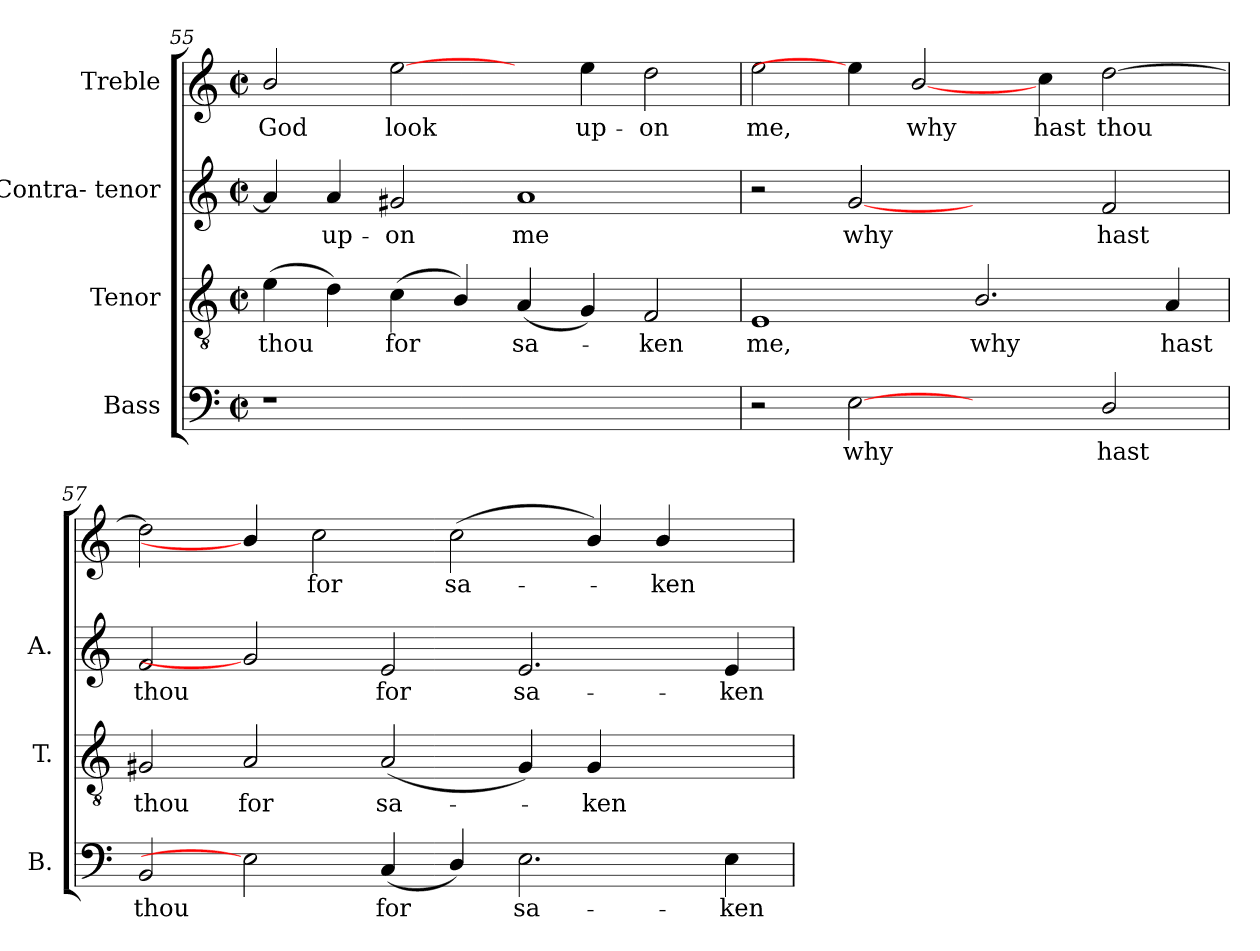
**kern	**text	**kern	**text	**kern	**text	**kern	**text
*part4	*part4	*part3	*part3	*part2	*part2	*part1	*part1
*staff4	*staff4	*staff3	*staff3	*staff2	*staff2	*staff1	*staff1
*I"Bass	*	*I"Tenor	*	*I"Contra- tenor	*	*I"Treble	*
*I'B.	*	*I'T.	*	*I'A.	*	*	*
!!LO:LB:g=z
*clefF4	*	*clefGv2	*	*clefG2	*	*clefG2	*
*	*	*ITrd7c12	*	*	*	*	*
*k[]	*	*k[]	*	*k[]	*	*k[]	*
*C:	*	*C:	*	*C:	*	*C:	*
*M2/2	*	*M2/2	*	*M2/2	*	*M2/2	*
*met(c|)	*	*met(c|)	*	*met(c|)	*	*met(c|)	*
=55	=55	=55	=55	=55	=55	=55	=55
!LO:N:vis=1	!	!	!	!	!	!	!
!	!	!	!LO:LY:b:color=#000000	!	!	!	!
!	!	!	!	!	!	!	!LO:LY:b:color=#000000
1r	.	(4Ei\	thou	4ai/]	.	2bi/	God
!	!	!	!	!	!LO:LY:b:color=#000000	!	!
.	.	4Di\)	.	4ai/	up-	.	.
!	!	!	!LO:LY:b:color=#000000	!	!	!	!
!	!	!	!	!	!LO:LY:b:color=#000000	!	!
!	!	!	!	!	!	!	!LO:LY:b:color=#000000
.	.	(4Ci\	for	2g#Xi/	-on	[2eei\	look
.	.	4BBi/)	.	.	.	.	.
!	!	!	!LO:LY:b:color=#000000	!	!	!	!
!	!	!	!	!	!LO:LY:b:color=#000000	!	!
1ryy	.	(4AAi/	sa-	1ai	me	4ryy	.
!	!	!	!	!	!	!	!LO:LY:b:color=#000000
.	.	4GGi/)	.	.	.	4eei\	up-
!	!	!	!LO:LY:b:color=#000000	!	!	!	!
!	!	!	!	!	!	!	!LO:LY:b:color=#000000
.	.	2FFi/	-ken	.	.	2ddi\	-on
=56	=56	=56	=56	=56	=56	=56	=56
!	!	!	!LO:LY:b:color=#000000	!	!	!	!
!	!	!	!	!	!	!	!LO:LY:b:color=#000000
2r	.	1EEi	me,	2r	.	2eei\	me,
!	!LO:LY:b:color=#000000	!	!	!	!	!	!
!	!	!	!	!	!LO:LY:b:color=#000000	!	!
[2Ei	why	.	.	[2gi	why	4eei\]	.
!	!	!	!	!	!	!	!LO:LY:b:color=#000000
.	.	.	.	.	.	[2bi/	why
!	!	!	!LO:LY:b:color=#000000	!	!	!	!
2ryy	.	2.BBi/	why	2ryy	.	.	.
!	!	!	!	!	!	!	!LO:LY:b:color=#000000
.	.	.	.	.	.	4cci\	hast
!	!LO:LY:b:color=#000000	!	!	!	!	!	!
!	!	!	!	!	!LO:LY:b:color=#000000	!	!
!	!	!	!	!	!	!	!LO:LY:b:color=#000000
2Di/	hast	.	.	2fi/	hast	[2ddi\	thou
!	!	!	!LO:LY:b:color=#000000	!	!	!	!
.	.	4AAi/	hast	.	.	.	.
=57	=57	=57	=57	=57	=57	=57	=57
!	!LO:LY:b:color=#000000	!	!	!	!	!	!
!	!	!	!LO:LY:b:color=#000000	!	!	!	!
!	!	!	!	!	!LO:LY:b:color=#000000	!	!
2BBi/	thou	2GG#Xi/	thou	2fi/	thou	2ddi\]	.
!	!	!	!LO:LY:b:color=#000000	!	!	!	!
2Ei]	.	2AAi/	for	2gi]	.	4bi/]	.
!	!	!	!	!	!	!	!LO:LY:b:color=#000000
.	.	.	.	.	.	2cci\	for
!	!LO:LY:b:color=#000000	!	!	!	!	!	!
!	!	!	!LO:LY:b:color=#000000	!	!	!	!
!	!	!	!	!	!LO:LY:b:color=#000000	!	!
(4Ci/	for	(2AAi/	sa-	2ei/	for	.	.
!	!	!	!	!	!	!	!LO:LY:b:color=#000000
4Di/)	.	.	.	.	.	(2cci\	sa-
!	!LO:LY:b:color=#000000	!	!	!	!	!	!
!	!	!	!	!	!LO:LY:b:color=#000000	!	!
2.Ei\	sa-	4GG#i/)	.	2.ei/	sa-	.	.
!	!	!	!LO:LY:b:color=#000000	!	!	!	!
.	.	4GG#i/	-ken	.	.	4bi/)	.
!	!	!	!	!	!	!	!LO:LY:b:color=#000000
.	.	2ryy	.	.	.	4bi/	-ken
!	!LO:LY:b:color=#000000	!	!	!	!	!	!
!	!	!	!	!	!LO:LY:b:color=#000000	!	!
4Ei\	-ken	.	.	4ei/	-ken	4ryy	.
=	=	=	=	=	=	=	=
*-	*-	*-	*-	*-	*-	*-	*-
